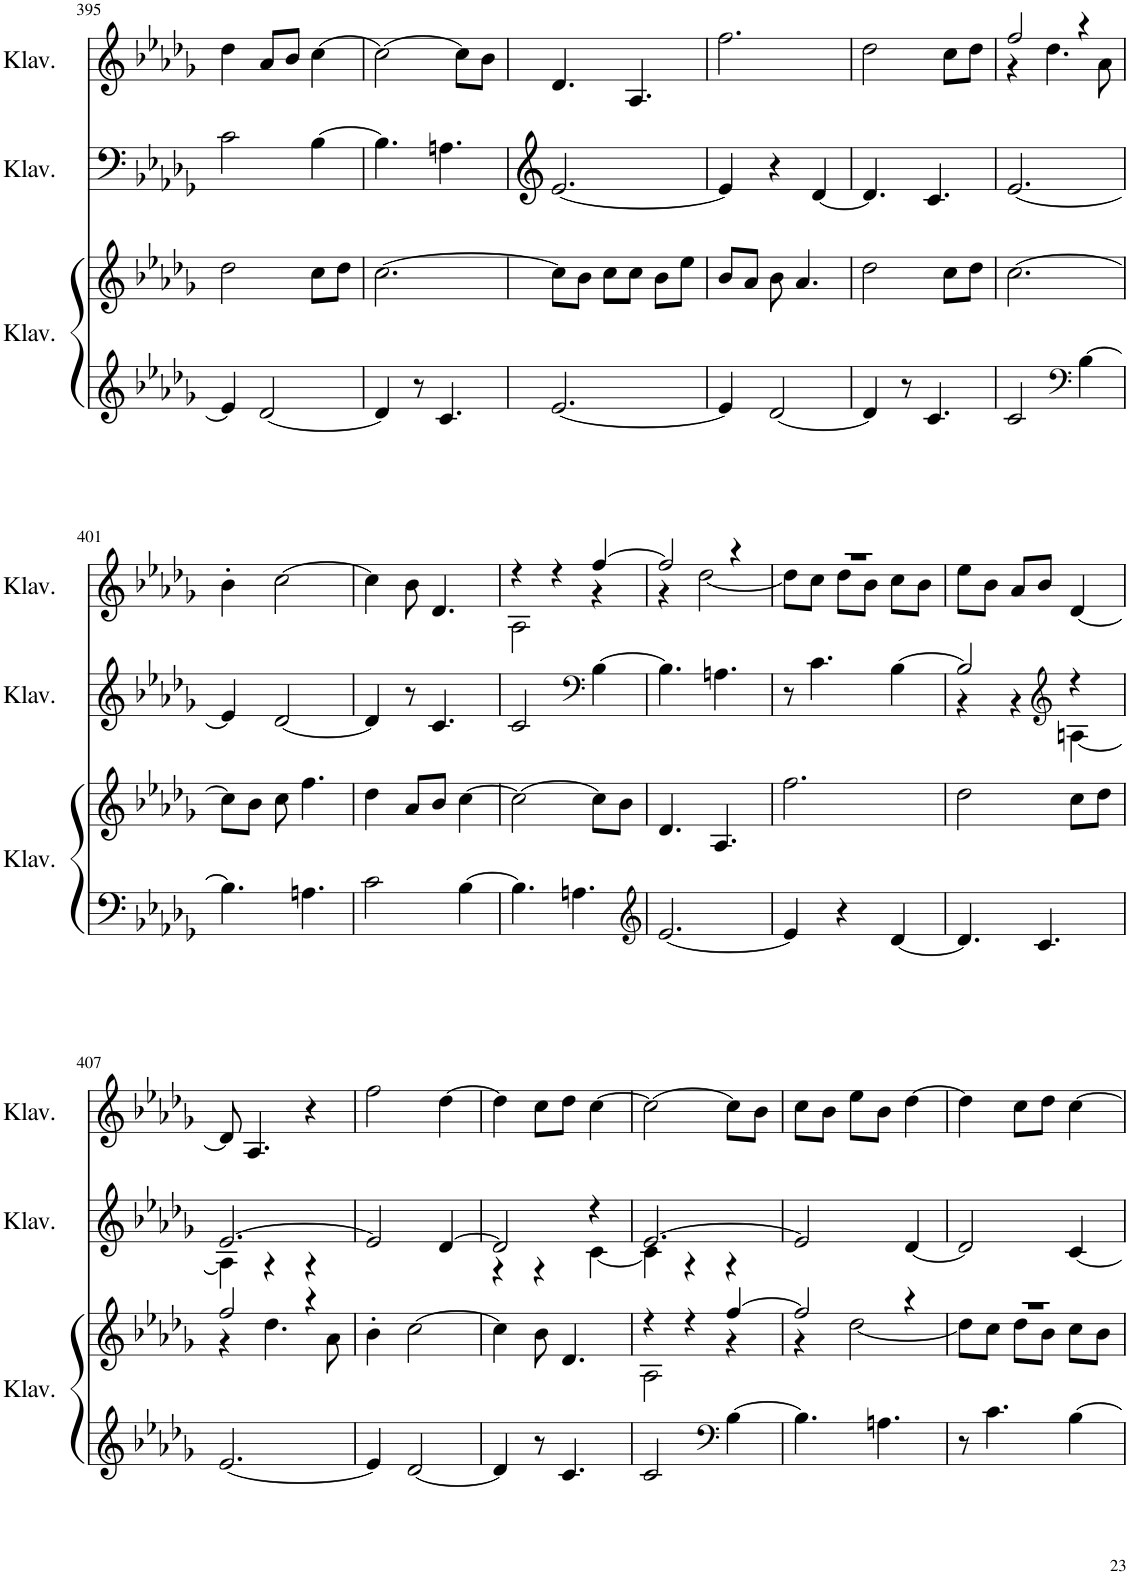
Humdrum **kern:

**kern	**kern	**kern	**kern
*part3	*part3	*part2	*part1
*staff4	*staff3	*staff2	*staff1
*I"Klavier	*	*I"Klavier	*I"Klavier
*I'Klav.	*	*I'Klav.	*I'Klav.
!!LO:PB:g=z
*clefG2	*clefG2	*clefF4	*clefG2
*k[b-e-a-d-g-]	*k[b-e-a-d-g-]	*k[b-e-a-d-g-]	*k[b-e-a-d-g-]
*M3/4	*M3/4	*M3/4	*M3/4
=395	=395	=395	=395
4e-/]	2dd-\	2c\	4dd-\
[2d-/	.	.	8a-/L
.	.	.	8b-/J
.	8cc\L	[4B-\	[4cc\
.	8dd-\J	.	.
=396	=396	=396	=396
4d-/]	[2.cc\	4.B-\]	2cc\_
8r	.	.	.
4.c/	.	4.An\	.
.	.	.	8cc\L]
.	.	.	8b-\J
=397	=397	=397	=397
[2.e-/	8cc\L]	[2.e-/	4.d-/
.	8b-\J	.	.
.	8cc\L	.	.
.	8cc\J	.	4.A-/
.	8b-\L	.	.
.	8ee-\J	.	.
=398	=398	=398	=398
4e-/]	8b-/L	4e-/]	2.ff\
.	8a-/J	.	.
[2d-/	8b-\	4r	.
.	4.a-/	.	.
.	.	[4d-/	.
=399	=399	=399	=399
4d-/]	2dd-\	4.d-/]	2dd-\
8r	.	.	.
4.c/	.	4.c/	.
.	8cc\L	.	8cc\L
.	8dd-\J	.	8dd-\J
=400	=400	=400	=400
*	*	*	*^
2c/	[2.cc\	[2.e-/	2ff/	4r
.	.	.	.	4.dd-\
*clefF4	*	*	*	*
[4B-\	.	.	4r	.
.	.	.	.	8a-\
*	*	*	*v	*v
!!LO:LB:g=z
=401	=401	=401	=401
4.B-\]	8cc\L]	4e-/]	4b-'\
.	8b-\J	.	.
.	8cc\	[2d-/	[2cc\
4.An\	4.ff\	.	.
=402	=402	=402	=402
2c\	4dd-\	4d-/]	4cc\]
.	8a-/L	8r	8b-\
.	8b-/J	4.c/	4.d-/
[4B-\	[4cc\	.	.
=403	=403	=403	=403
*	*	*	*^
4.B-\]	2cc\_	2c/	4r	2A-\
.	.	.	4r	.
4.An\	.	.	.	.
*	*	*clefF4	*	*
.	8cc\L]	[4B-\	[4ff/	4r
.	8b-\J	.	.	.
=404	=404	=404	=404	=404
*clefG2	*	*	*	*
[2.e-/	4.d-/	4.B-\]	2ff/]	4r
.	.	.	.	[2dd-\
.	4.A-/	4.An\	.	.
.	.	.	4r	.
=405	=405	=405	=405	=405
4e-/]	2.ff\	8r	2.r	8dd-\L]
.	.	4.c\	.	8cc\J
4r	.	.	.	8dd-\L
.	.	.	.	8b-\J
[4d-/	.	[4B-\	.	8cc\L
.	.	.	.	8b-\J
*	*	*	*v	*v
=406	=406	=406	=406
*	*	*^	*
4.d-/]	2dd-\	2B-/]	4r	8ee-\L
.	.	.	.	8b-\J
.	.	.	4r	8a-/L
4.c/	.	.	.	8b-/J
*	*	*clefG2	*	*
.	8cc\L	4r	[4An\	[4d-/
.	8dd-\J	.	.	.
!!LO:LB:g=z
=407	=407	=407	=407	=407
*	*^	*	*	*
[2.e-/	2ff/	4r	[2.e-/	4A\]	8d-/]
.	.	.	.	.	4.A-/
.	.	4.dd-\	.	4r	.
.	4r	.	.	4r	4r
.	.	8a-\	.	.	.
*	*v	*v	*	*	*
*	*	*v	*v	*
=408	=408	=408	=408
4e-/]	4b-'\	2e-/]	2ff\
[2d-/	[2cc\	.	.
.	.	[4d-/	[4dd-\
=409	=409	=409	=409
*	*	*^	*
4d-/]	4cc\]	2d-/]	4r	4dd-\]
8r	8b-\	.	4r	8cc\L
4.c/	4.d-/	.	.	8dd-\J
.	.	4r	[4c\	[4cc\
=410	=410	=410	=410	=410
*	*^	*	*	*
2c/	4r	2A-\	[2.e-/	4c\]	2cc\_
.	4r	.	.	4r	.
*clefF4	*	*	*	*	*
[4B-\	[4ff/	4r	.	4r	8cc\L]
.	.	.	.	.	8b-\J
*	*	*	*v	*v	*
=411	=411	=411	=411	=411
4.B-\]	2ff/]	4r	2e-/]	8cc\L
.	.	.	.	8b-\J
.	.	[2dd-\	.	8ee-\L
4.An\	.	.	.	8b-\J
.	4r	.	[4d-/	[4dd-\
=412	=412	=412	=412	=412
8r	2.r	8dd-\L]	2d-/]	4dd-\]
4.c\	.	8cc\J	.	.
.	.	8dd-\L	.	8cc\L
.	.	8b-\J	.	8dd-\J
[4B-\	.	8cc\L	[4c/	[4cc\
.	.	8b-\J	.	.
*	*v	*v	*	*
=	=	=	=
*-	*-	*-	*-
